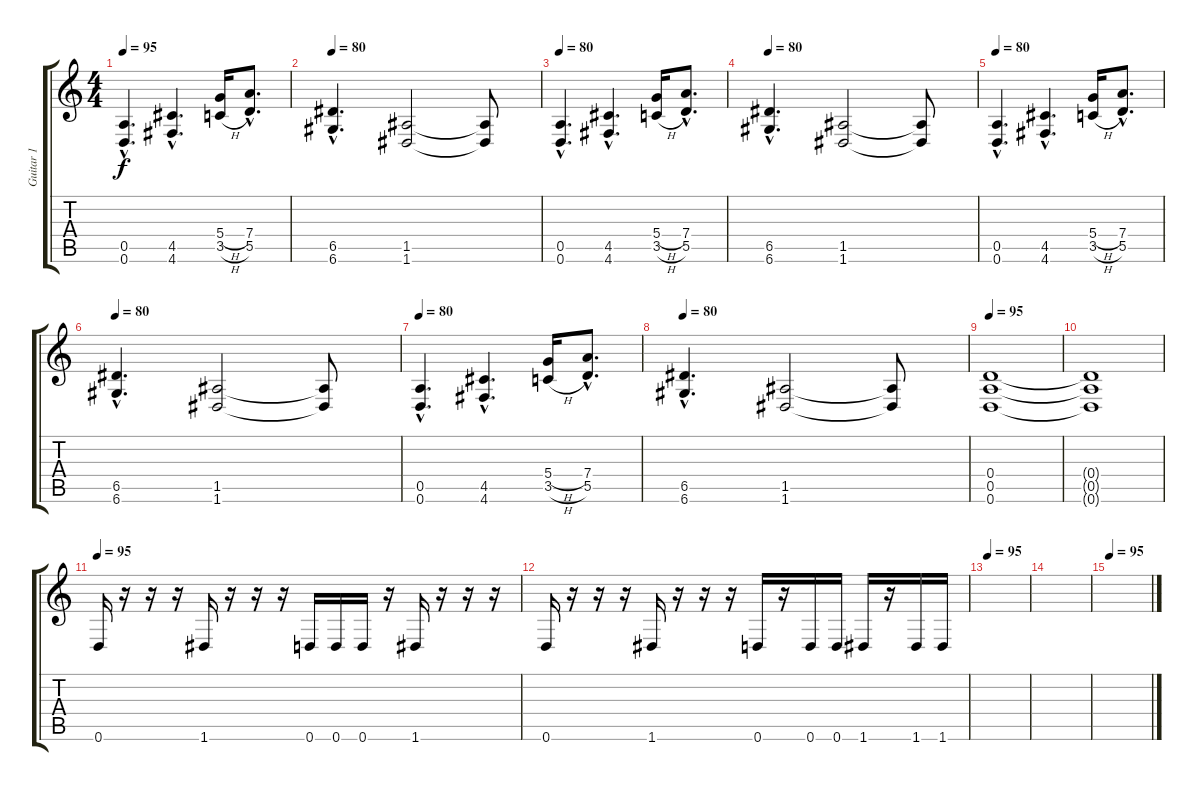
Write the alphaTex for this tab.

\track ("Guitar 1" "Guitar 1") {instrument distortionguitar}
\staff {score tabs}
\tuning (E4 B3 G3 D3 A2 D2) {hide}
\ts (4 4)
\tempo 95
\tempo 80
\tempo 95
\clef g2
\ks c
(0.5{hac} 0.6{hac}).4{d dy f instrument distortionguitar} (4.5{hac} 4.6{hac}).4{d} (5.4{h} 3.5{h}).16 (7.4{hac} 5.5{hac}).8{d} |
\tempo 80
(6.5{hac} 6.6{hac}).4{d} (1.5 1.6).2 (1.5{t} 1.6{t}).8 |
\tempo 80
(0.5{hac} 0.6{hac}).4{d} (4.5{hac} 4.6{hac}).4{d} (5.4{h} 3.5{h}).16 (7.4{hac} 5.5{hac}).8{d} |
\tempo 80
(6.5{hac} 6.6{hac}).4{d} (1.5 1.6).2 (1.5{t} 1.6{t}).8 |
\tempo 80
(0.5{hac} 0.6{hac}).4{d} (4.5{hac} 4.6{hac}).4{d} (5.4{h} 3.5{h}).16 (7.4{hac} 5.5{hac}).8{d} |
\tempo 80
(6.5{hac} 6.6{hac}).4{d} (1.5 1.6).2 (1.5{t} 1.6{t}).8 |
\tempo 80
(0.5{hac} 0.6{hac}).4{d} (4.5{hac} 4.6{hac}).4{d} (5.4{h} 3.5{h}).16 (7.4{hac} 5.5{hac}).8{d} |
\tempo 80
(6.5{hac} 6.6{hac}).4{d} (1.5 1.6).2 (1.5{t} 1.6{t}).8 |
\tempo 95
(0.4 0.5 0.6).1 |
(0.4{t} 0.5{t} 0.6{t}).1 |
\tempo 95
0.6.16 r.16 r.16 r.16 1.6.16 r.16 r.16 r.16 0.6.16 0.6.16 0.6.16 r.16 1.6.16 r.16 r.16 r.16 |
0.6.16 r.16 r.16 r.16 1.6.16 r.16 r.16 r.16 0.6.16 r.16 0.6.16 0.6.16 1.6.16 r.16 1.6.16 1.6.16 |
\tempo 95
|
|
\tempo 95
